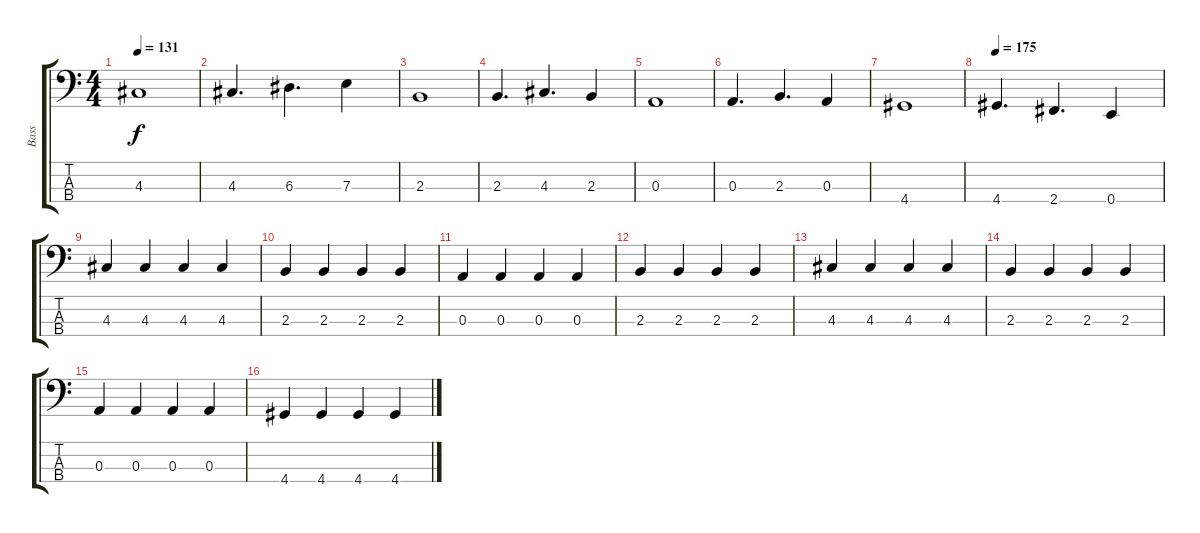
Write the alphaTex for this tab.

\track ("Bass" "Bass") {instrument electricbassfinger}
\staff {score tabs}
\tuning (G2 D2 A1 E1) {hide}
\ts (4 4)
\tempo 131
\clef f4
\ks c
4.3.1{dy f} |
4.3.4{d} 6.3.4{d} 7.3.4 |
2.3.1 |
2.3.4{d} 4.3.4{d} 2.3.4 |
0.3.1 |
0.3.4{d} 2.3.4{d} 0.3.4 |
4.4.1 |
\tempo 175
4.4.4{d instrument electricbassfinger} 2.4.4{d} 0.4.4 |
4.3.4{instrument electricbassfinger} 4.3.4 4.3.4 4.3.4 |
2.3.4 2.3.4 2.3.4 2.3.4 |
0.3.4 0.3.4 0.3.4 0.3.4 |
2.3.4 2.3.4 2.3.4 2.3.4 |
4.3.4 4.3.4 4.3.4 4.3.4 |
2.3.4 2.3.4 2.3.4 2.3.4 |
0.3.4 0.3.4 0.3.4 0.3.4 |
4.4.4 4.4.4 4.4.4 4.4.4
